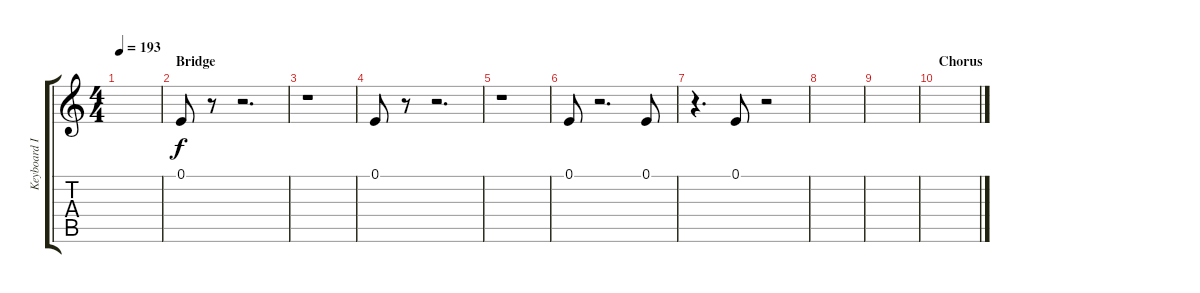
\track ("Keyboard II" "Keyboard I") {instrument orchestrahit}
\staff {score tabs}
\tuning (E4 B3 G3 D3 A2 E2) {hide}
\ts (4 4)
\tempo 193
\clef g2
\ks c
|
\section ("" "Bridge")
0.1.8{balance 8 instrument orchestrahit} r.8 r.2{d} |
r.1 |
0.1.8 r.8 r.2{d} |
r.1 |
0.1.8 r.2{d} 0.1.8 |
r.4{d} 0.1.8 r.2 |
|
|
\section ("" "Chorus")
